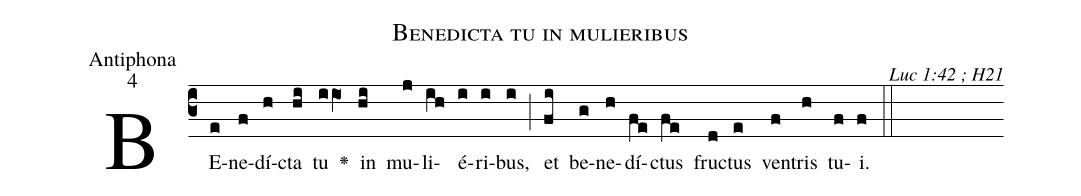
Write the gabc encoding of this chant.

name:Benedicta tu in mulieribus;
office-part:Antiphona;
mode:4;
commentary:Luc 1:42 ; H21;
%%
(c3)BE(e)ne(f)dí(h)cta(hi) tu(iiO1) <v>\greheightstar</v>() in(hi) mu(j)li(ih)é(i)ri(i)bus,(i) (;) et(fi) be(g)ne(h)dí(fe)ctus(fe) fru(d)ctus(e) ven(f)tris(h) tu(f)i.(f)  (::)
